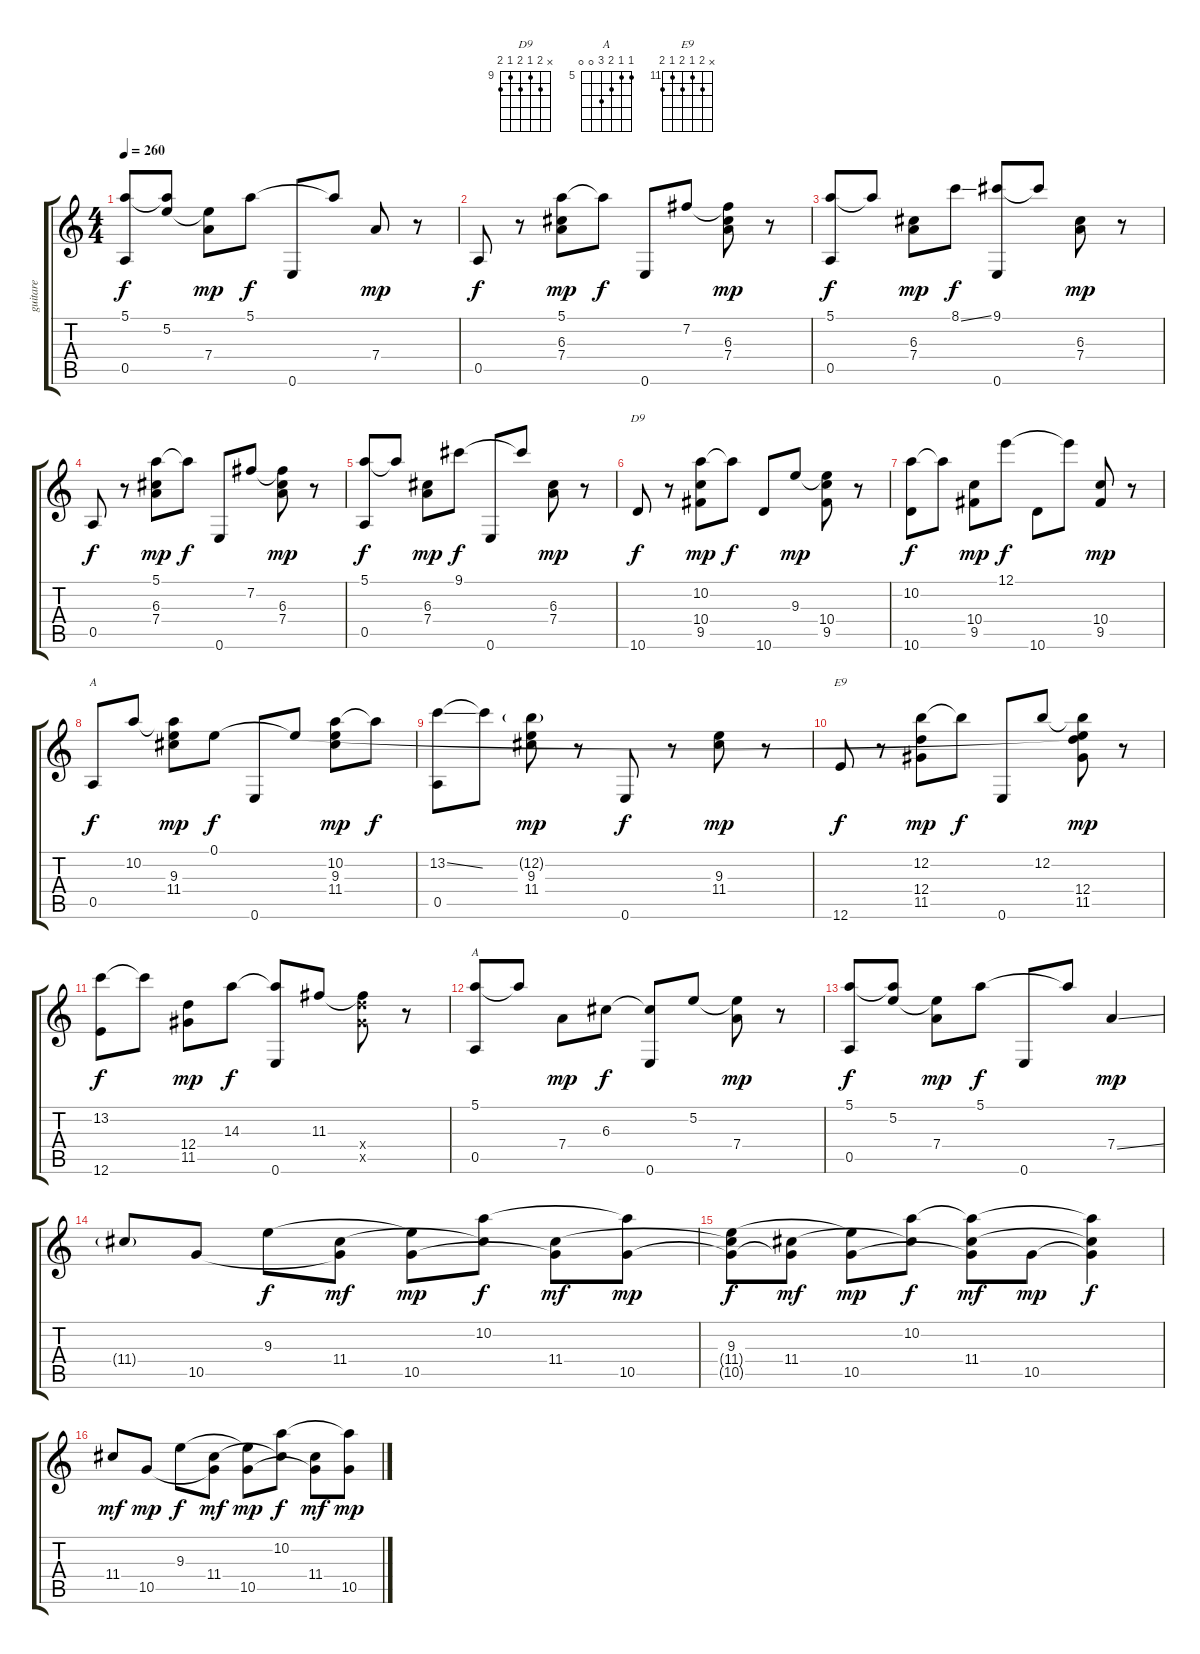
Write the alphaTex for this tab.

\track ("guitare" "guitare") {instrument acousticguitarnylon}
\staff {score tabs}
\tuning (E4 B3 G3 D3 A2 E2) {hide}
\chord ("D9" x 10 9 10 9 10) {firstfret 9}
\chord ("A" 0 10 9 11 0 0) {firstfret 9}
\chord ("E9" x 12 11 12 11 12) {firstfret 11}
\chord ("A" 5 5 6 7 0 0) {firstfret 5}
\ts (4 4)
\tempo 260
\clef g2
\ks c
(5.1 0.5).8{dy f} (5.1{t} 5.2).8 (5.2{t} 7.4).8{dy mp} 5.1.8{dy f} 0.6.8 5.1{t}.8 7.4.8{dy mp} r.8 |
0.5.8{dy f} r.8 (5.1 6.3 7.4).8{dy mp} 5.1{t}.8{dy f} 0.6.8 7.2.8 (7.2{t} 6.3 7.4).8{dy mp} r.8 |
(5.1 0.5).8{dy f} 5.1{t}.8 (6.3 7.4).8{dy mp} 8.1{ss}.8{dy f} (9.1 0.6).8 9.1{t}.8 (6.3 7.4).8{dy mp} r.8 |
0.5.8{dy f} r.8 (5.1 6.3 7.4).8{dy mp} 5.1{t}.8{dy f} 0.6.8 7.2.8 (7.2{t} 6.3 7.4).8{dy mp} r.8 |
(5.1 0.5).8{dy f} 5.1{t}.8 (6.3 7.4).8{dy mp} 9.1.8{dy f} 0.6.8 9.1{t}.8 (6.3 7.4).8{dy mp} r.8 |
10.6.8{ch "D9" dy f} r.8 (10.2 10.4 9.5).8{dy mp} 10.2{t}.8{dy f} 10.6.8 9.3.8{dy mp} (9.3{t} 10.4 9.5).8 r.8 |
(10.2 10.6).8{dy f} 10.2{t}.8 (10.4 9.5).8{dy mp} 12.1.8{dy f} 10.6.8 12.1{t}.8 (10.4 9.5).8{dy mp} r.8 |
0.5.8{ch "A" dy f} 10.2.8 (10.2{t} 9.3 11.4).8{dy mp} 0.1.8{dy f} 0.6.8 0.1{t}.8 (10.2 9.3 11.4).8{dy mp} 10.2{t}.8{dy f} |
(13.2{ss} 0.5).8 13.2{t}.8 (12.2{g} 9.3 11.4).8{dy mp} r.8 0.6.8{dy f} r.8 (9.3 11.4).8{dy mp} r.8 |
12.6.8{ch "E9" dy f} r.8 (12.2 12.4 11.5).8{dy mp} 12.2{t}.8{dy f} 0.6.8 12.2.8 (0.1{t} 12.2{t} 12.4 11.5).8{dy mp} r.8 |
(13.2 12.6).8{dy f} 13.2{t}.8 (12.4 11.5).8{dy mp} 14.3.8{dy f} (14.3{t} 0.6).8 11.3.8 (11.3{t} 12.4{x} 11.5{x}).8 r.8 |
(5.1 0.5).8{ch "A"} 5.1{t}.8 7.4.8{dy mp} 6.3.8{dy f} (6.3{t} 0.6).8 5.2.8 (5.2{t} 7.4).8{dy mp} r.8 |
(5.1 0.5).8{dy f} (5.1{t} 5.2).8 (5.2{t} 7.4).8{dy mp} 5.1.8{dy f} 0.6.8 5.1{t}.8 7.4{ss}.4{dy mp} |
11.4{g}.8 10.5.8 9.3.8{dy f} (11.4 10.5{t}).8{dy mf} (9.3{t} 10.5).8{dy mp} (10.2 11.4{t}).8{dy f} (11.4 10.5{t}).8{dy mf} (10.2{t} 10.5).8{dy mp} |
(9.3 11.4{t} 10.5{t}).8{dy f} (11.4 10.5{t}).8{dy mf} (9.3{t} 10.5).8{dy mp} (10.2 11.4{t}).8{dy f} (10.2{t} 11.4 10.5{t}).8{dy mf} 10.5.8{dy mp} (10.2{t} 11.4{t} 10.5{t}).4{dy f} |
11.4.8{dy mf} 10.5.8{dy mp} 9.3.8{dy f} (11.4 10.5{t}).8{dy mf} (9.3{t} 10.5).8{dy mp} (10.2 11.4{t}).8{dy f} (11.4 10.5{t}).8{dy mf} (10.2{t} 10.5).8{dy mp}
